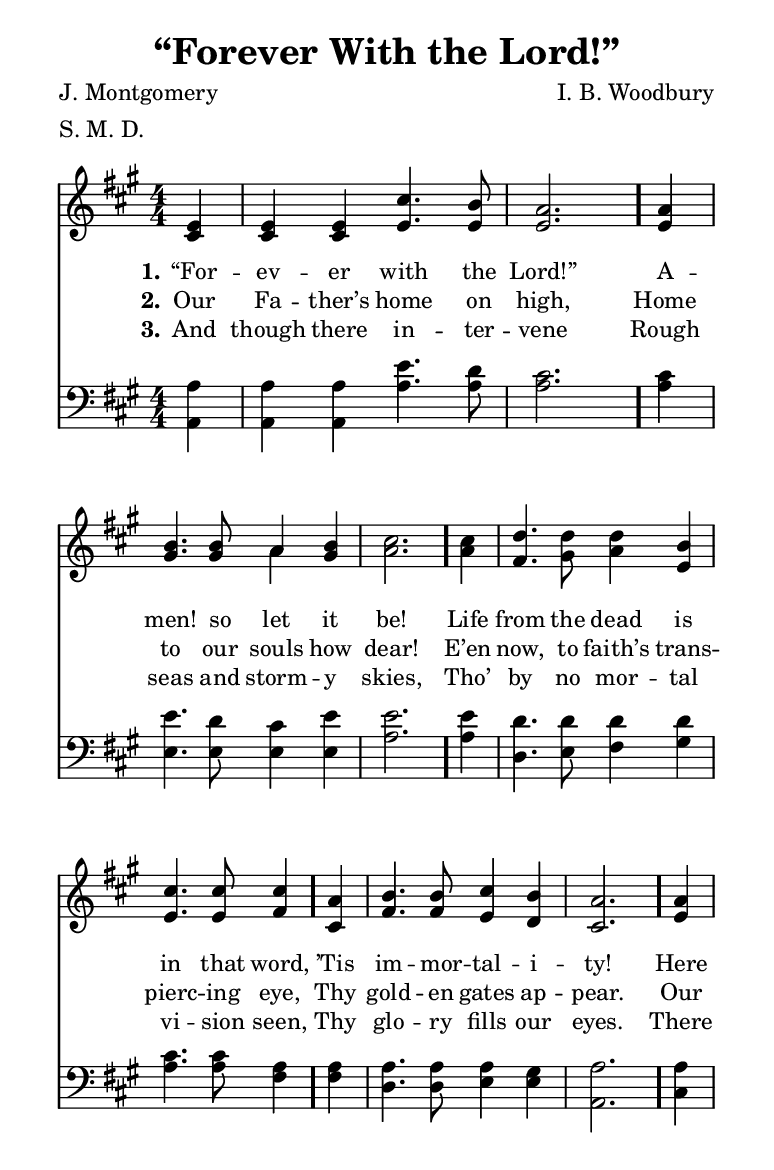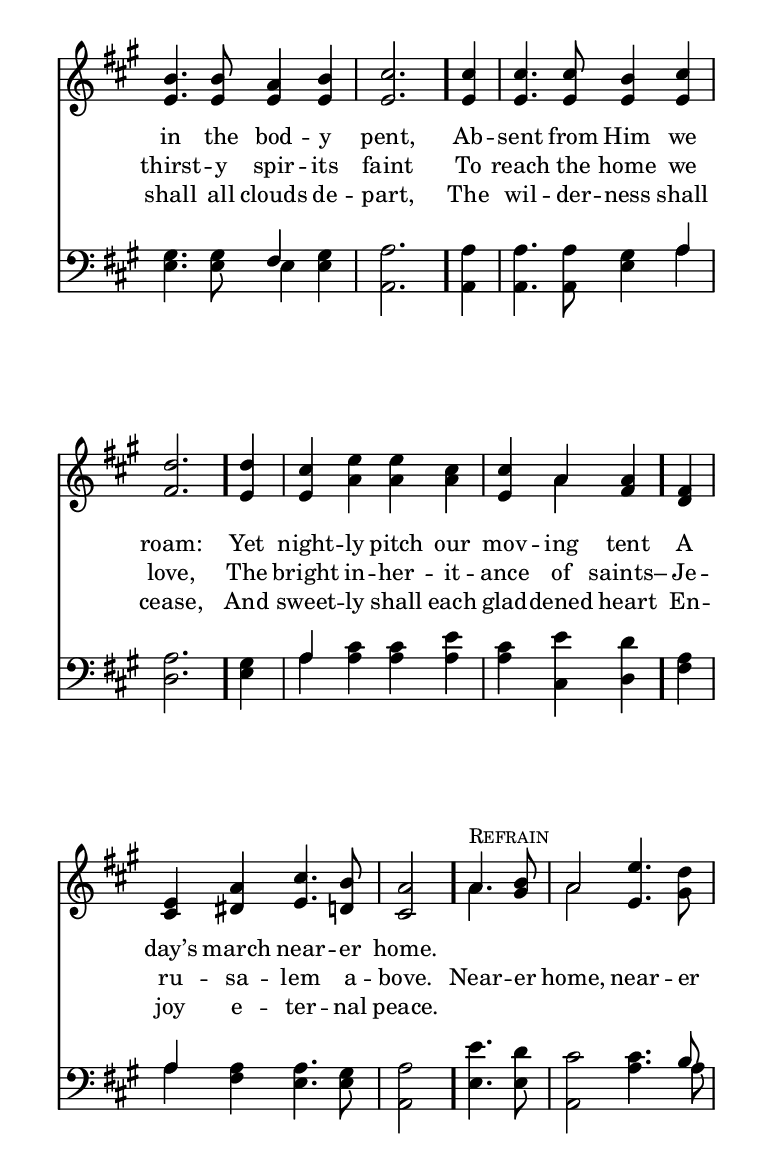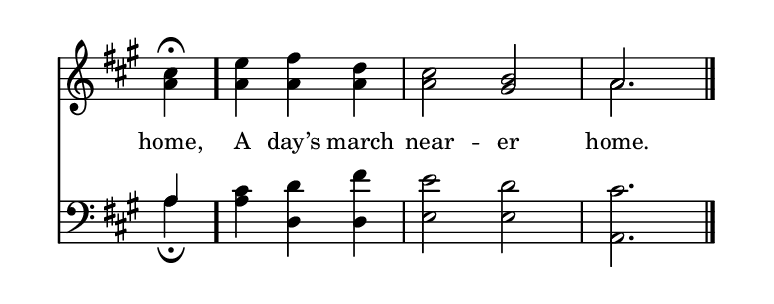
\include "common/global.ily"
\paper {
  \include "common/paper.ily"
}

\header{
  hymnnumber = "214"
  title = "“Forever With the Lord!”"
  tunename = "Nearer Home"
  meter = "S. M. D." % TODO "with Refrain" ?
  poet = "J. Montgomery"
  composer = "I. B. Woodbury"
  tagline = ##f
}

ta = { \tempo 4=120 }
tb = { \tempo 4=60 }

global = {
  \include "common/overrides.ily"
  \override Staff.TimeSignature.style = #'numbered
  \time 4/4
  \override Score.MetronomeMark.transparent = ##t % hide all fermata changes too
  \ta
  \key a \major
  \partial 4
  \autoBeamOff
}

patternA = { c4 | c c c'4. c8 | c2. }
patternB = { c4 | c4. c8 c4 c | c2. }
patternC = { c4 | c4. c8 c4 c | c4. c8 c4 }

notesSoprano = {
\global
\relative c' {

  e4 | e e cis'4. b8 | a2.
  a4 | b4. b8 a4 b | cis2.
  cis4 | d4. d8 d4 b | cis4. cis8 cis4
  \changePitch \patternB { a | b b cis b | a }
  \changePitch \patternB { a | b b a b | cis }
  \changePitch \patternB { cis | cis cis b cis | d }
  d4 | cis e e cis | cis a a
  fis4 | e a cis4. b8 | a2

  << s^\markup { \small \caps "Refrain" }
  { a4. b8 | a2 e'4. d8 | \tb cis4\fermata \ta } >>
  e4 fis d | cis2 b | a2.

  \bar "|."

}
}

notesAlto = {
\global
\relative e' {

  \changePitch \patternA { cis | cis cis e e | e }
  \changePitch \patternB { e | gis gis a gis | a }
  \changePitch \patternC { a | fis gis a e | e e fis }
  \changePitch \patternB { cis | fis fis e d | cis }
  \changePitch \patternB { e | e e e e | e }
  \changePitch \patternB { e | e e e e | fis }
  e4 | e a a a | e a fis
  d4 | cis dis e4. d8 | cis2

  a'4. gis8 | a2 e4. gis8 | a4
  a4 a a | a2 gis | a2.

}
}

notesTenor = {
\global
\relative a {

  \changePitch \patternA { a | a a e' d | cis }
  \changePitch \patternB { cis | e d cis e | e }
  \changePitch \patternC { e | d d d d | cis cis a }
  \changePitch \patternB { a | a a a gis | a }
  \changePitch \patternB { a | gis gis fis gis | a }
  \changePitch \patternB { a | a a gis a | a }
  gis4 | a cis cis e | cis e d
  a4 | a a a4. gis8 | a2

  e'4. d8 | cis2 cis4. b8 | a4
  cis4 d fis | e2 d | cis2.

}
}

notesBass = {
\global
\relative f, {

  \changePitch \patternA { a | a a a' a | a }
  \changePitch \patternB { a | e e e e | a }
  \changePitch \patternC { a | d, e fis gis | a a fis }
  \changePitch \patternB { fis | d d e e | a, }
  \changePitch \patternB { cis | e e e e | a, }
  \changePitch \patternB { a | a a e' a | d, }
  e4 | a a a a | a cis, d
  fis4 | a fis e4. e8 | a,2

  e'4. e8 | a,2 a'4. a8 | a4_\fermata
  a4 d,4 d | e2 e | a,2.

}
}

Refrain = \lyricmode {

Near -- er home, near -- er home, \bar "."
A day’s march near -- er home. \bar "."

}

wordsA = \lyricmode {
\set stanza = "1."

“For -- ev -- er with the Lord!” \bar "."
A -- men! so let it be! \bar "."
Life from the dead is in that word, \bar "."
’Tis im -- mor -- tal -- i -- ty! \bar "."
Here in the bod -- y pent, \bar "."
Ab -- sent from Him we roam: \bar "."
Yet night -- ly pitch our mov -- ing tent \bar "."
A day’s march near -- er home. \bar "."

}

wordsB = \lyricmode {
\set stanza = "2."

Our Fa -- ther’s home on high,
Home to our souls how dear!
E’en now, to faith’s trans -- pierc -- ing eye,
Thy gold -- en gates ap -- pear.
Our thirst -- y spir -- its faint
To reach the home we love,
The bright in -- her -- it -- ance of saints–
Je -- ru -- sa -- lem a -- bove.

\Refrain

}

wordsC = \lyricmode {
\set stanza = "3."

And though there in -- ter -- vene
Rough seas and storm -- y skies,
Tho’ by no mor -- tal vi -- sion seen,
Thy glo -- ry fills our eyes.
There shall all clouds de -- part,
The wil -- der -- ness shall cease,
And sweet -- ly shall each glad -- dened heart
En -- joy e -- ter -- nal peace.

}

\score {
  \context ChoirStaff <<
    \context Staff = upper <<
      \set Staff.autoBeaming = ##f
      \set ChoirStaff.systemStartDelimiter = #'SystemStartBar
      \set ChoirStaff.printPartCombineTexts = ##f
      \partcombine #'(2 . 9) \notesSoprano \notesAlto
      \context NullVoice = sopranos { \voiceOne << \notesSoprano >> }
      \context NullVoice = altos { \voiceTwo << \notesAlto >> }
      \context Lyrics = one   \lyricsto sopranos \wordsA
      \context Lyrics = two   \lyricsto sopranos \wordsB
      \context Lyrics = three \lyricsto sopranos \wordsC
    >>
    \context Staff = men <<
      \set Staff.autoBeaming = ##f
      \clef bass
      \set ChoirStaff.printPartCombineTexts = ##f
      \partcombine #'(2 . 9) \notesTenor \notesBass
      \context NullVoice = tenors { \voiceOne << \notesTenor >> }
      \context NullVoice = basses { \voiceTwo << \notesBass >> }
    >>
  >>
  \layout {
    \include "common/layout.ily"
  }
  \midi{
    \include "common/midi.ily"
  }
}

\version "2.19.49"  % necessary for upgrading to future LilyPond versions.

% vi:set et ts=2 sw=2 ai nocindent syntax=lilypond:
